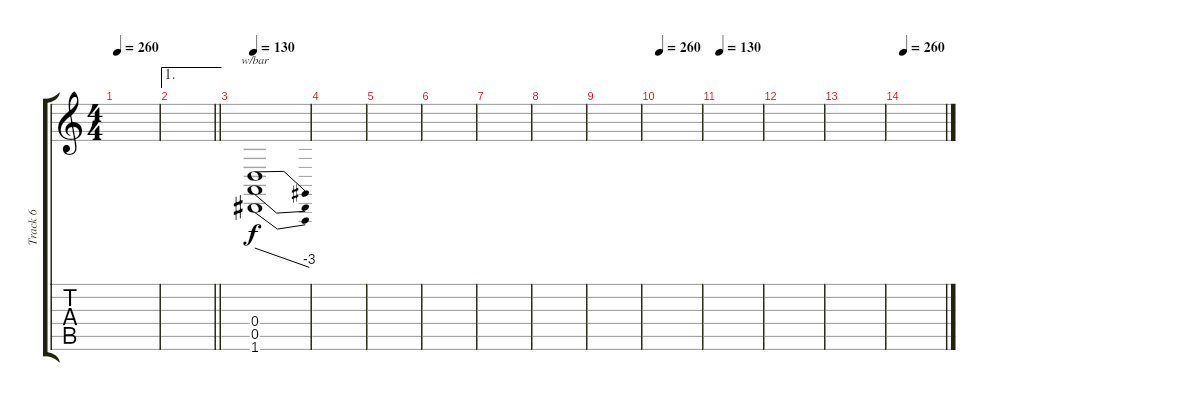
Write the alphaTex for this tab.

\track ("Track 6" "Track 6") {instrument lead8bassandlead}
\staff {score tabs}
\tuning (E4 B3 G3 D3 A2 D2) {hide}
\ts (4 4)
\tempo 260
\clef g2
\ks c
|
\ae 1
\barLineRight lightlight
|
\tempo 130
(0.4 0.5 1.6).1{tbe (dive default 0 0 60 -12)} |
|
|
|
|
|
|
\tempo 260
|
\tempo 130
|
|
|
\tempo 260
